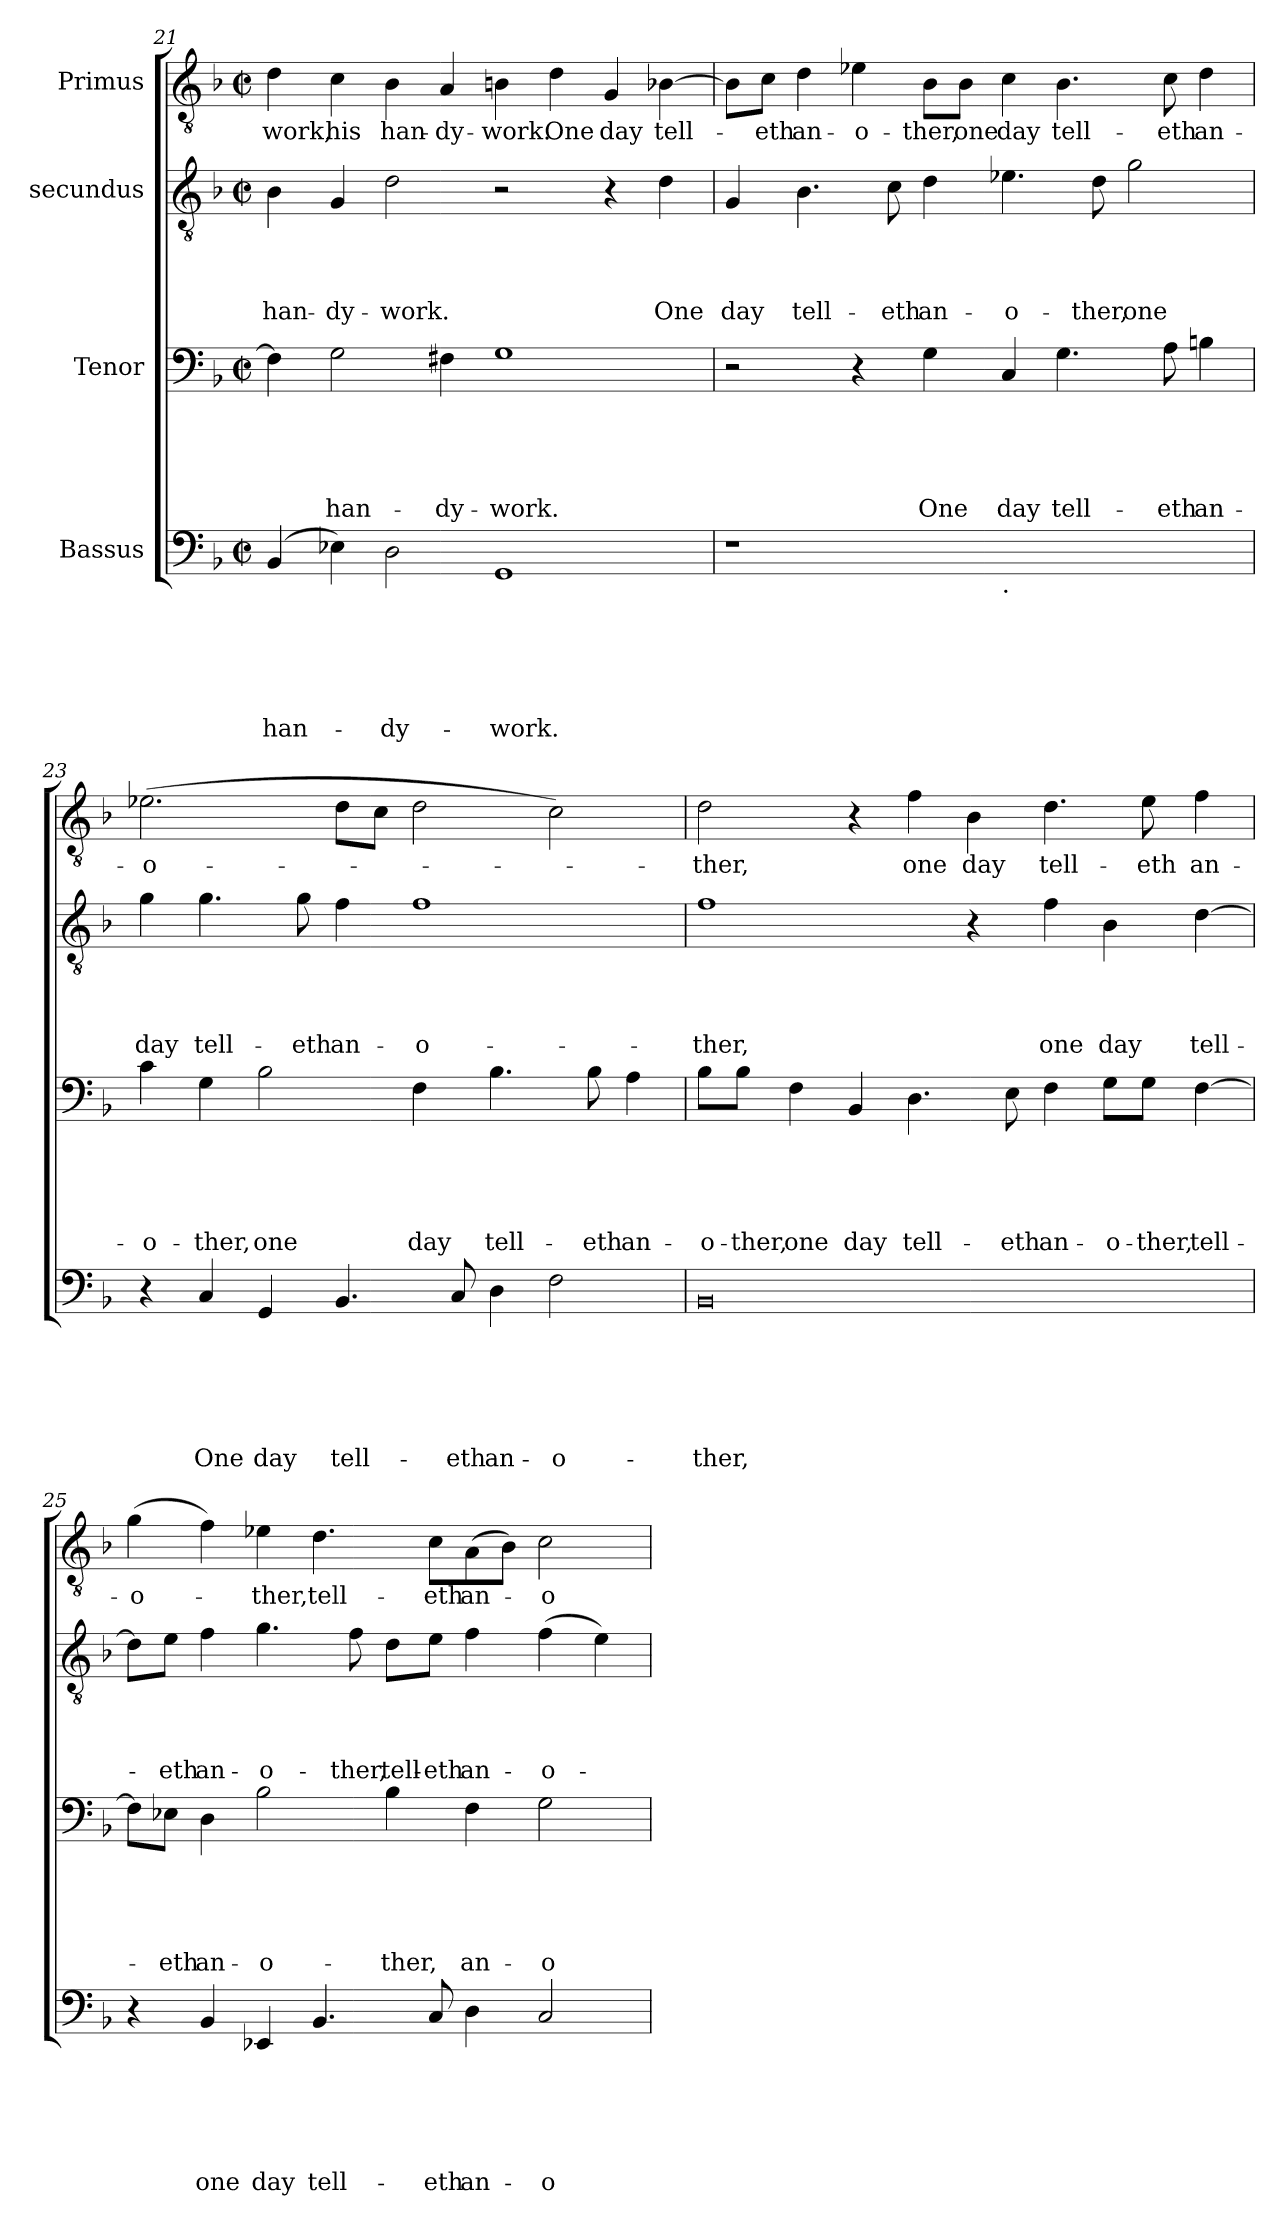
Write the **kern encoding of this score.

**kern	**text	**text	**text	**text	**text	**text	**kern	**text	**text	**text	**text	**text	**kern	**text	**text	**text	**text	**kern	**text
*part4	*part4	*part4	*part4	*part4	*part4	*part4	*part3	*part3	*part3	*part3	*part3	*part3	*part2	*part2	*part2	*part2	*part2	*part1	*part1
*staff4	*staff4	*staff4	*staff4	*staff4	*staff4	*staff4	*staff3	*staff3	*staff3	*staff3	*staff3	*staff3	*staff2	*staff2	*staff2	*staff2	*staff2	*staff1	*staff1
*I"Bassus	*	*	*	*	*	*	*I"Tenor	*	*	*	*	*	*I"secundus	*	*	*	*	*I"Primus	*
*clefF4	*	*	*	*	*	*	*clefF4	*	*	*	*	*	*clefGv2	*	*	*	*	*clefGv2	*
*k[b-]	*	*	*	*	*	*	*k[b-]	*	*	*	*	*	*k[b-]	*	*	*	*	*k[b-]	*
*F:	*	*	*	*	*	*	*F:	*	*	*	*	*	*F:	*	*	*	*	*F:	*
*M2/2	*	*	*	*	*	*	*M2/2	*	*	*	*	*	*M2/2	*	*	*	*	*M2/2	*
*met(c|)	*	*	*	*	*	*	*met(c|)	*	*	*	*	*	*met(c|)	*	*	*	*	*met(c|)	*
=21	=21	=21	=21	=21	=21	=21	=21	=21	=21	=21	=21	=21	=21	=21	=21	=21	=21	=21	=21
!	!	!	!	!	!	!LO:LY:b	!	!	!	!	!	!	!	!	!	!	!LO:LY:b	!	!LO:LY:b:rj
(4BB-/	.	.	.	.	.	han-	4F\]	.	.	.	.	.	4B-\	.	.	.	han-	4d\	-work,
!	!	!	!	!	!	!	!	!	!	!	!	!LO:LY:b	!	!	!	!	!LO:LY:b	!	!LO:LY:b
4E-X\)	.	.	.	.	.	.	2G\	.	.	.	.	han-	4G/	.	.	.	-dy-	4c\	his
!	!	!	!	!	!	!LO:LY:b	!	!	!	!	!	!	!	!	!	!	!LO:LY:b	!	!LO:LY:b
2D\	.	.	.	.	.	-dy-	.	.	.	.	.	.	2d\	.	.	.	-work.	4B-\	han-
!	!	!	!	!	!	!	!	!	!	!	!	!LO:LY:b	!	!	!	!	!	!	!LO:LY:b
.	.	.	.	.	.	.	4F#X\	.	.	.	.	-dy-	.	.	.	.	.	4A/	-dy-
!	!	!	!	!	!	!LO:LY:b	!	!	!	!	!	!LO:LY:b	!	!	!	!	!	!	!LO:LY:b:rj
1GG	.	.	.	.	.	-work.	1G	.	.	.	.	-work.	2r	.	.	.	.	4Bn\	-work.
!	!	!	!	!	!	!	!	!	!	!	!	!	!	!	!	!	!	!	!LO:LY:b
.	.	.	.	.	.	.	.	.	.	.	.	.	.	.	.	.	.	4d\	One
!	!	!	!	!	!	!	!	!	!	!	!	!	!	!	!	!	!	!	!LO:LY:b
.	.	.	.	.	.	.	.	.	.	.	.	.	4r	.	.	.	.	4G/	day
!	!	!	!	!	!	!	!	!	!	!	!	!	!	!	!	!	!LO:LY:b	!	!LO:LY:b
.	.	.	.	.	.	.	.	.	.	.	.	.	4d\	.	.	.	One	[>4B-X\	tell-
=22	=22	=22	=22	=22	=22	=22	=22	=22	=22	=22	=22	=22	=22	=22	=22	=22	=22	=22	=22
!	!	!	!	!	!	!	!	!	!	!	!	!	!	!	!	!	!LO:LY:b	!	!
1r	.	.	.	.	.	.	2r	.	.	.	.	.	4G/	.	.	.	day	8B-\L]	.
!	!	!	!	!	!	!	!	!	!	!	!	!	!	!	!	!	!	!	!LO:LY:b
.	.	.	.	.	.	.	.	.	.	.	.	.	.	.	.	.	.	8c\J	-eth
!	!	!	!	!	!	!	!	!	!	!	!	!	!	!	!	!	!LO:LY:b	!	!LO:LY:b
.	.	.	.	.	.	.	.	.	.	.	.	.	4.B-\	.	.	.	tell-	4d\	an-
!	!	!	!	!	!	!	!	!	!	!	!	!	!	!	!	!	!	!	!LO:LY:b:rj
.	.	.	.	.	.	.	4r	.	.	.	.	.	.	.	.	.	.	4e-X\	-o-
!	!	!	!	!	!	!	!	!	!	!	!	!	!	!	!	!	!LO:LY:b	!	!
.	.	.	.	.	.	.	.	.	.	.	.	.	8c\	.	.	.	-eth	.	.
!	!	!	!	!	!	!	!	!	!	!	!	!LO:LY:b	!	!	!	!	!LO:LY:b	!	!LO:LY:b
.	.	.	.	.	.	.	4G\	.	.	.	.	One	4d\	.	.	.	an-	8B-\L	-ther,
!	!	!	!	!	!	!	!	!	!	!	!	!	!	!	!	!	!	!	!LO:LY:b
.	.	.	.	.	.	.	.	.	.	.	.	.	.	.	.	.	.	8B-\J	one
!LO:TX:b:t=.	!	!	!	!	!	!	!	!	!	!	!	!	!	!	!	!	!	!	!
!	!	!	!	!	!	!	!	!	!	!	!	!LO:LY:b	!	!	!	!	!LO:LY:b	!	!LO:LY:b
1ryy	.	.	.	.	.	.	4C/	.	.	.	.	day	4.e-X\	.	.	.	-o-	4c\	day
!	!	!	!	!	!	!	!	!	!	!	!	!LO:LY:b	!	!	!	!	!	!	!LO:LY:b
.	.	.	.	.	.	.	4.G\	.	.	.	.	tell-	.	.	.	.	.	4.B-\	tell-
!	!	!	!	!	!	!	!	!	!	!	!	!	!	!	!	!	!LO:LY:b	!	!
.	.	.	.	.	.	.	.	.	.	.	.	.	8d\	.	.	.	-ther,	.	.
!	!	!	!	!	!	!	!	!	!	!	!	!	!	!	!	!	!LO:LY:b	!	!
.	.	.	.	.	.	.	.	.	.	.	.	.	2g\	.	.	.	one	.	.
!	!	!	!	!	!	!	!	!	!	!	!	!LO:LY:b	!	!	!	!	!	!	!LO:LY:b
.	.	.	.	.	.	.	8A\	.	.	.	.	-eth	.	.	.	.	.	8c\	-eth
!	!	!	!	!	!	!	!	!	!	!	!	!LO:LY:b	!	!	!	!	!	!	!LO:LY:b
.	.	.	.	.	.	.	4Bn\	.	.	.	.	an-	.	.	.	.	.	4d\	an-
!!LO:LB:g=z
=23	=23	=23	=23	=23	=23	=23	=23	=23	=23	=23	=23	=23	=23	=23	=23	=23	=23	=23	=23
!	!	!	!	!	!	!	!	!	!	!	!	!LO:LY:b	!	!	!	!	!LO:LY:b	!	!LO:LY:b
4r	.	.	.	.	.	.	4c\	.	.	.	.	-o-	4g\	.	.	.	day	(>2.e-X\	-o-
!	!	!	!	!	!	!LO:LY:b	!	!	!	!	!	!LO:LY:b	!	!	!	!	!LO:LY:b	!	!
4C/	.	.	.	.	.	One	4G\	.	.	.	.	-ther,	4.g\	.	.	.	tell-	.	.
!	!	!	!	!	!	!LO:LY:b	!	!	!	!	!	!LO:LY:b	!	!	!	!	!	!	!
4GG/	.	.	.	.	.	day	2B-\	.	.	.	.	one	.	.	.	.	.	.	.
!	!	!	!	!	!	!	!	!	!	!	!	!	!	!	!	!	!LO:LY:b	!	!
.	.	.	.	.	.	.	.	.	.	.	.	.	8g\	.	.	.	-eth	.	.
!	!	!	!	!	!	!LO:LY:b	!	!	!	!	!	!	!	!	!	!	!LO:LY:b	!	!
4.BB-/	.	.	.	.	.	tell-	.	.	.	.	.	.	4f\	.	.	.	an-	8d\L	.
.	.	.	.	.	.	.	.	.	.	.	.	.	.	.	.	.	.	8c\J	.
!	!	!	!	!	!	!	!	!	!	!	!	!LO:LY:b	!	!	!	!	!LO:LY:b:rj	!	!
.	.	.	.	.	.	.	4F\	.	.	.	.	day	1f	.	.	.	-o-	2d\	.
!	!	!	!	!	!	!LO:LY:b	!	!	!	!	!	!	!	!	!	!	!	!	!
8C/	.	.	.	.	.	-eth	.	.	.	.	.	.	.	.	.	.	.	.	.
!	!	!	!	!	!	!LO:LY:b	!	!	!	!	!	!LO:LY:b	!	!	!	!	!	!	!
4D\	.	.	.	.	.	an-	4.B-\	.	.	.	.	tell-	.	.	.	.	.	.	.
!	!	!	!	!	!	!LO:LY:b:rj	!	!	!	!	!	!	!	!	!	!	!	!	!
2F\	.	.	.	.	.	-o-	.	.	.	.	.	.	.	.	.	.	.	2c\)	.
!	!	!	!	!	!	!	!	!	!	!	!	!LO:LY:b	!	!	!	!	!	!	!
.	.	.	.	.	.	.	8B-\	.	.	.	.	-eth	.	.	.	.	.	.	.
!	!	!	!	!	!	!	!	!	!	!	!	!LO:LY:b	!	!	!	!	!	!	!
.	.	.	.	.	.	.	4A\	.	.	.	.	an-	.	.	.	.	.	.	.
=24	=24	=24	=24	=24	=24	=24	=24	=24	=24	=24	=24	=24	=24	=24	=24	=24	=24	=24	=24
!	!	!	!	!	!	!LO:LY:b	!	!	!	!	!	!LO:LY:b	!	!	!	!	!LO:LY:b	!	!LO:LY:b
0BB-	.	.	.	.	.	-ther,	8B-\L	.	.	.	.	-o-	1f	.	.	.	-ther,	2d\	-ther,
!	!	!	!	!	!	!	!	!	!	!	!	!LO:LY:b	!	!	!	!	!	!	!
.	.	.	.	.	.	.	8B-\J	.	.	.	.	-ther,	.	.	.	.	.	.	.
!	!	!	!	!	!	!	!	!	!	!	!	!LO:LY:b	!	!	!	!	!	!	!
.	.	.	.	.	.	.	4F\	.	.	.	.	one	.	.	.	.	.	.	.
!	!	!	!	!	!	!	!	!	!	!	!	!LO:LY:b	!	!	!	!	!	!	!
.	.	.	.	.	.	.	4BB-/	.	.	.	.	day	.	.	.	.	.	4r	.
!	!	!	!	!	!	!	!	!	!	!	!	!LO:LY:b	!	!	!	!	!	!	!LO:LY:b
.	.	.	.	.	.	.	4.D\	.	.	.	.	tell-	.	.	.	.	.	4f\	one
!	!	!	!	!	!	!	!	!	!	!	!	!	!	!	!	!	!	!	!LO:LY:b
.	.	.	.	.	.	.	.	.	.	.	.	.	4r	.	.	.	.	4B-\	day
!	!	!	!	!	!	!	!	!	!	!	!	!LO:LY:b	!	!	!	!	!	!	!
.	.	.	.	.	.	.	8E\	.	.	.	.	-eth	.	.	.	.	.	.	.
!	!	!	!	!	!	!	!	!	!	!	!	!LO:LY:b	!	!	!	!	!LO:LY:b	!	!LO:LY:b
.	.	.	.	.	.	.	4F\	.	.	.	.	an-	4f\	.	.	.	one	4.d\	tell-
!	!	!	!	!	!	!	!	!	!	!	!	!LO:LY:b	!	!	!	!	!LO:LY:b	!	!
.	.	.	.	.	.	.	8G\L	.	.	.	.	-o-	4B-\	.	.	.	day	.	.
!	!	!	!	!	!	!	!	!	!	!	!	!LO:LY:b	!	!	!	!	!	!	!LO:LY:b
.	.	.	.	.	.	.	8G\J	.	.	.	.	-ther,	.	.	.	.	.	8e\	-eth
!	!	!	!	!	!	!	!	!	!	!	!	!LO:LY:b	!	!	!	!	!LO:LY:b	!	!LO:LY:b
.	.	.	.	.	.	.	[>4F\	.	.	.	.	tell-	[>4d\	.	.	.	tell-	4f\	an-
=25	=25	=25	=25	=25	=25	=25	=25	=25	=25	=25	=25	=25	=25	=25	=25	=25	=25	=25	=25
!	!	!	!	!	!	!	!	!	!	!	!	!	!	!	!	!	!	!	!LO:LY:b
4r	.	.	.	.	.	.	8F\L]	.	.	.	.	.	8d\L]	.	.	.	.	(>4g\	-o-
!	!	!	!	!	!	!	!	!	!	!	!	!LO:LY:b	!	!	!	!	!LO:LY:b	!	!
.	.	.	.	.	.	.	8E-X\J	.	.	.	.	-eth	8e\J	.	.	.	-eth	.	.
!	!	!	!	!	!	!LO:LY:b	!	!	!	!	!	!LO:LY:b	!	!	!	!	!LO:LY:b	!	!
4BB-/	.	.	.	.	.	one	4D\	.	.	.	.	an-	4f\	.	.	.	an-	4f\)	.
!	!	!	!	!	!	!LO:LY:b	!	!	!	!	!	!LO:LY:b	!	!	!	!	!LO:LY:b	!	!LO:LY:b
4EE-X/	.	.	.	.	.	day	2B-\	.	.	.	.	-o-	4.g\	.	.	.	-o-	4e-X\	-ther,
!	!	!	!	!	!	!LO:LY:b	!	!	!	!	!	!	!	!	!	!	!	!	!LO:LY:b
4.BB-/	.	.	.	.	.	tell-	.	.	.	.	.	.	.	.	.	.	.	4.d\	tell-
!	!	!	!	!	!	!	!	!	!	!	!	!	!	!	!	!	!LO:LY:b	!	!
.	.	.	.	.	.	.	.	.	.	.	.	.	8f\	.	.	.	-ther,	.	.
!	!	!	!	!	!	!	!	!	!	!	!	!LO:LY:b	!	!	!	!	!LO:LY:b	!	!
.	.	.	.	.	.	.	4B-\	.	.	.	.	-ther,	8d\L	.	.	.	tell-	.	.
!	!	!	!	!	!	!LO:LY:b	!	!	!	!	!	!	!	!	!	!	!LO:LY:b:rj	!	!LO:LY:b
8C/	.	.	.	.	.	-eth	.	.	.	.	.	.	8e\J	.	.	.	-eth	8c\L	-eth
!	!	!	!	!	!	!LO:LY:b	!	!	!	!	!	!LO:LY:b	!	!	!	!	!LO:LY:b	!	!LO:LY:b
4D\	.	.	.	.	.	an-	4F\	.	.	.	.	an-	4f\	.	.	.	an-	(>8A\	an-
.	.	.	.	.	.	.	.	.	.	.	.	.	.	.	.	.	.	8B-\J)	.
!	!	!	!	!	!	!LO:LY:b	!	!	!	!	!	!LO:LY:b	!	!	!	!	!LO:LY:b	!	!LO:LY:b
2C/	.	.	.	.	.	-o-	2G\	.	.	.	.	-o-	(>4f\	.	.	.	-o-	2c\	-o-
.	.	.	.	.	.	.	.	.	.	.	.	.	4e\)	.	.	.	.	.	.
=	=	=	=	=	=	=	=	=	=	=	=	=	=	=	=	=	=	=	=
*-	*-	*-	*-	*-	*-	*-	*-	*-	*-	*-	*-	*-	*-	*-	*-	*-	*-	*-	*-
